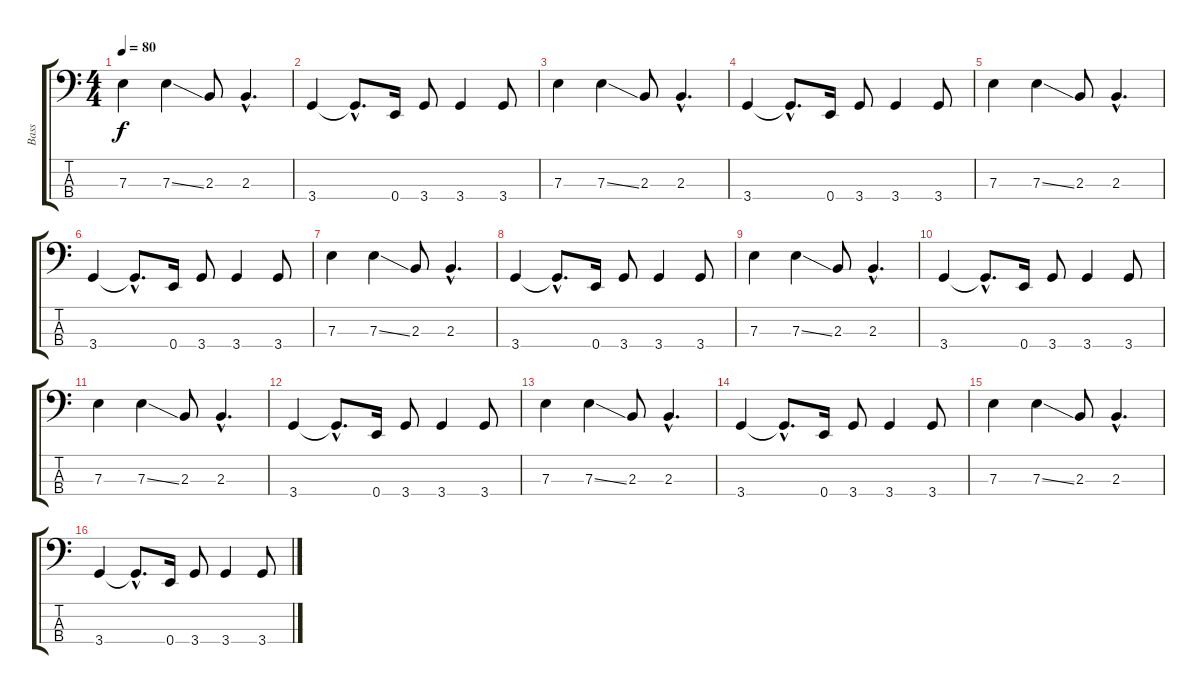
\track ("Bass" "Bass") {instrument electricbassfinger}
\staff {score tabs}
\tuning (G2 D2 A1 E1) {hide}
\ts (4 4)
\tempo 80
\clef f4
\ks c
7.3.4{dy f} 7.3{ss}.4 2.3.8 2.3{hac}.4{d} |
3.4.4 3.4{hac t}.8{d} 0.4.16 3.4.8 3.4.4 3.4.8 |
7.3.4 7.3{ss}.4 2.3.8 2.3{hac}.4{d} |
3.4.4 3.4{hac t}.8{d} 0.4.16 3.4.8 3.4.4 3.4.8 |
7.3.4 7.3{ss}.4 2.3.8 2.3{hac}.4{d} |
3.4.4 3.4{hac t}.8{d} 0.4.16 3.4.8 3.4.4 3.4.8 |
7.3.4 7.3{ss}.4 2.3.8 2.3{hac}.4{d} |
3.4.4 3.4{hac t}.8{d} 0.4.16 3.4.8 3.4.4 3.4.8 |
7.3.4 7.3{ss}.4 2.3.8 2.3{hac}.4{d} |
3.4.4 3.4{hac t}.8{d} 0.4.16 3.4.8 3.4.4 3.4.8 |
7.3.4 7.3{ss}.4 2.3.8 2.3{hac}.4{d} |
3.4.4 3.4{hac t}.8{d} 0.4.16 3.4.8 3.4.4 3.4.8 |
7.3.4 7.3{ss}.4 2.3.8 2.3{hac}.4{d} |
3.4.4 3.4{hac t}.8{d} 0.4.16 3.4.8 3.4.4 3.4.8 |
7.3.4 7.3{ss}.4 2.3.8 2.3{hac}.4{d} |
3.4.4 3.4{hac t}.8{d} 0.4.16 3.4.8 3.4.4 3.4.8
